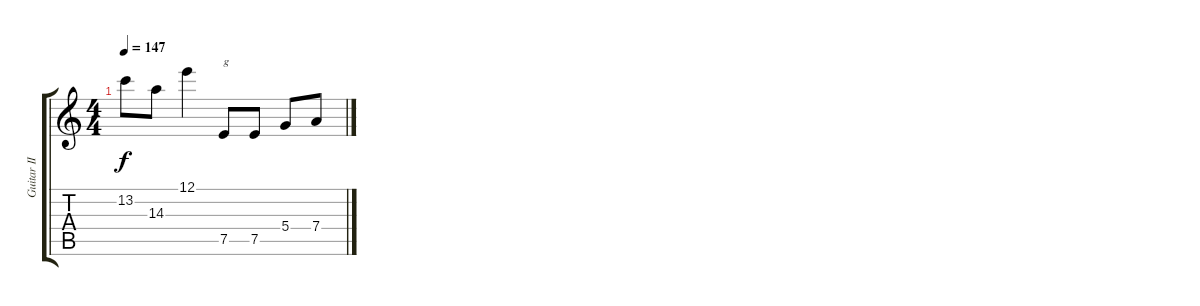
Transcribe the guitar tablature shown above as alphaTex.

\track ("Guitar II" "Guitar II") {instrument distortionguitar}
\staff {score tabs}
\tuning (E4 B3 G3 D3 A2 E2) {hide}
\ts (4 4)
\tempo 147
\clef g2
\ks aminor
13.2{t}.8{dy f} 14.3.8 12.1.4 7.5.8{txt "g"} 7.5.8 5.4.8 7.4.8
